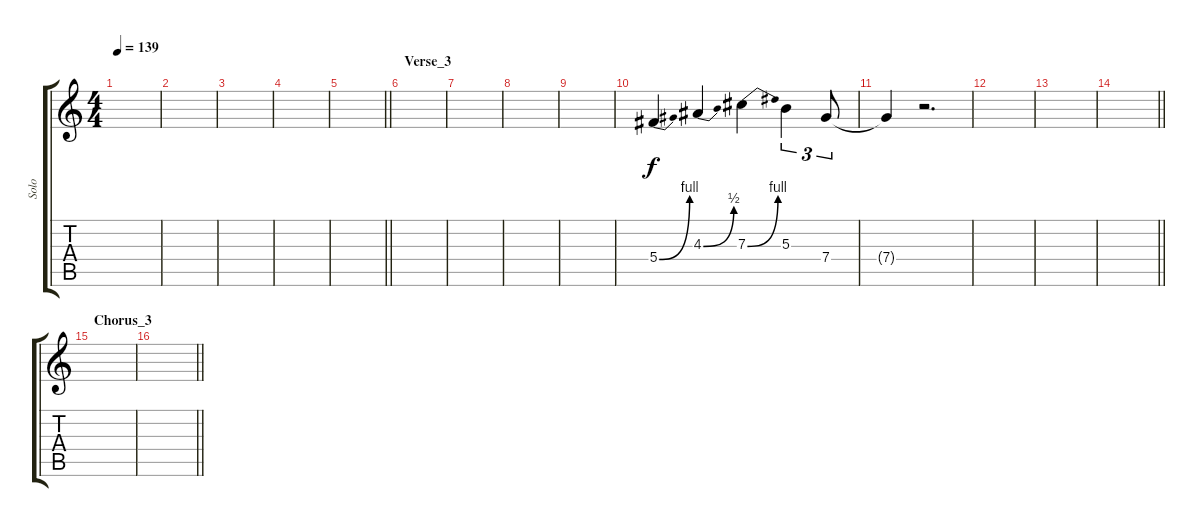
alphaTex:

\track ("Solo" "Solo") {instrument distortionguitar}
\staff {score tabs}
\tuning (Eb4 Bb3 Gb3 Db3 Ab2 Eb2) {hide}
\ts (4 4)
\tempo 139
\clef g2
\ks c
|
|
|
|
\barLineRight lightlight
|
\section ("" "Verse_3")
|
|
|
|
5.4{be (bend 0 0 60 4)}.4{balance 14} 4.3{be (bend 0 0 60 2)}.4 7.3{be (bend 0 0 60 4)}.4 5.3.4{tu (3 2)} 7.4.8{tu (3 2)} |
7.4{t}.4 r.2{d} |
|
|
\barLineRight lightlight
|
\section ("" "Chorus_3")
|
\barLineRight lightlight
